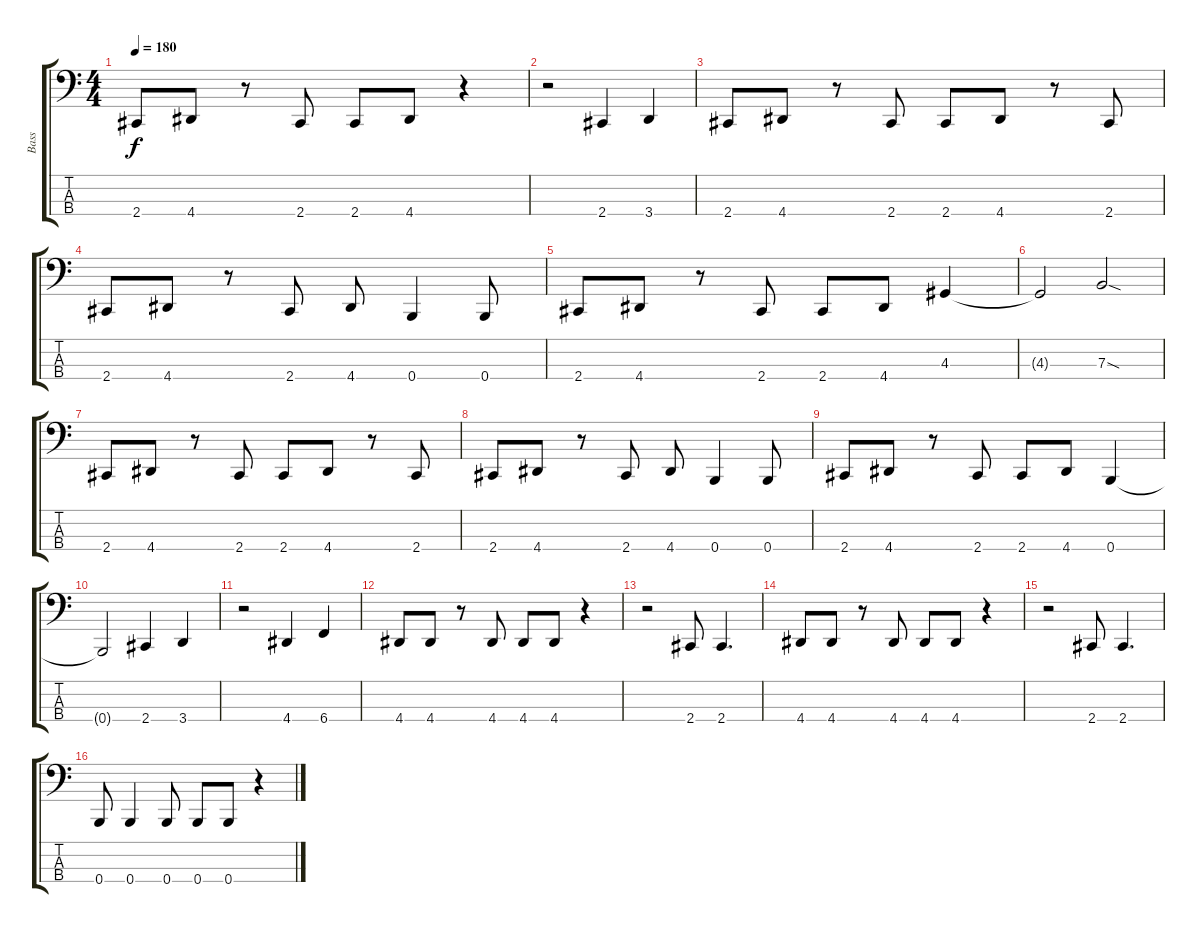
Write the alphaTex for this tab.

\track ("Bass" "Bass") {instrument electricbasspick}
\staff {score tabs}
\tuning (D2 A1 E1 B0) {hide}
\ts (4 4)
\tempo 180
\clef f4
\ks c
2.4.8{dy f} 4.4.8 r.8 2.4.8 2.4.8 4.4.8 r.4 |
r.2 2.4.4 3.4.4 |
2.4.8 4.4.8 r.8 2.4.8 2.4.8 4.4.8 r.8 2.4.8 |
2.4.8 4.4.8 r.8 2.4.8 4.4.8 0.4.4 0.4.8 |
2.4.8 4.4.8 r.8 2.4.8 2.4.8 4.4.8 4.3.4 |
4.3{t}.2 7.3{sod}.2 |
2.4.8 4.4.8 r.8 2.4.8 2.4.8 4.4.8 r.8 2.4.8 |
2.4.8 4.4.8 r.8 2.4.8 4.4.8 0.4.4 0.4.8 |
2.4.8 4.4.8 r.8 2.4.8 2.4.8 4.4.8 0.4.4 |
0.4{t}.2 2.4.4 3.4.4 |
r.2 4.4.4 6.4.4 |
4.4.8 4.4.8 r.8 4.4.8 4.4.8 4.4.8 r.4 |
r.2 2.4.8 2.4.4{d} |
4.4.8 4.4.8 r.8 4.4.8 4.4.8 4.4.8 r.4 |
r.2 2.4.8 2.4.4{d} |
0.4.8 0.4.4 0.4.8 0.4.8 0.4.8 r.4
